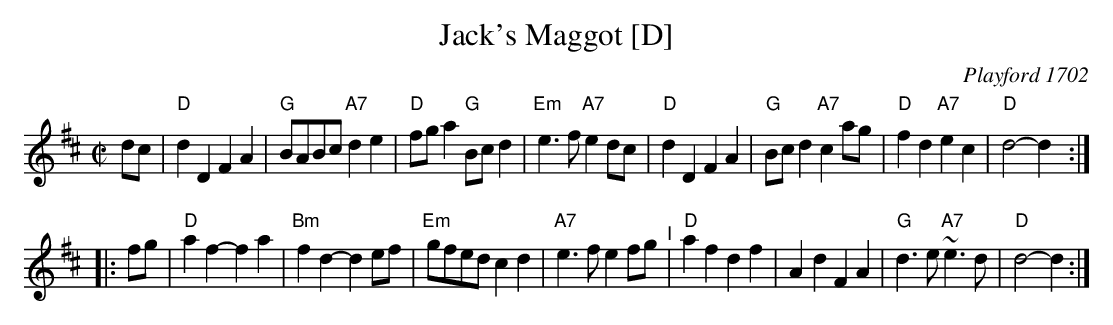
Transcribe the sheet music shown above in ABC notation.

X:1
T: Jack's Maggot [D]
O: Playford 1702
M: C|
L: 1/8
K: D
   dc \
| "D"d2D2 F2A2 | "G"BABc "A7"d2e2 | "D"fga2 "G"Bcd2 | "Em"e3f "A7"e2dc \
| "D"d2D2 F2A2 | "G"Bcd2 "A7"c2ag | "D"f2d2 "A7"e2c2 | "D"d4- d2 :|
|: fg \
| "D"a2f2- f2a2 | "Bm"f2d2- d2ef | "Em"gfed c2d2 | "A7"e3f e2fg \
"^I"\
| "D"a2f2 d2f2 | A2d2 F2A2 | "G"d3e "A7"~e3d | "D"d4- d2 :|
